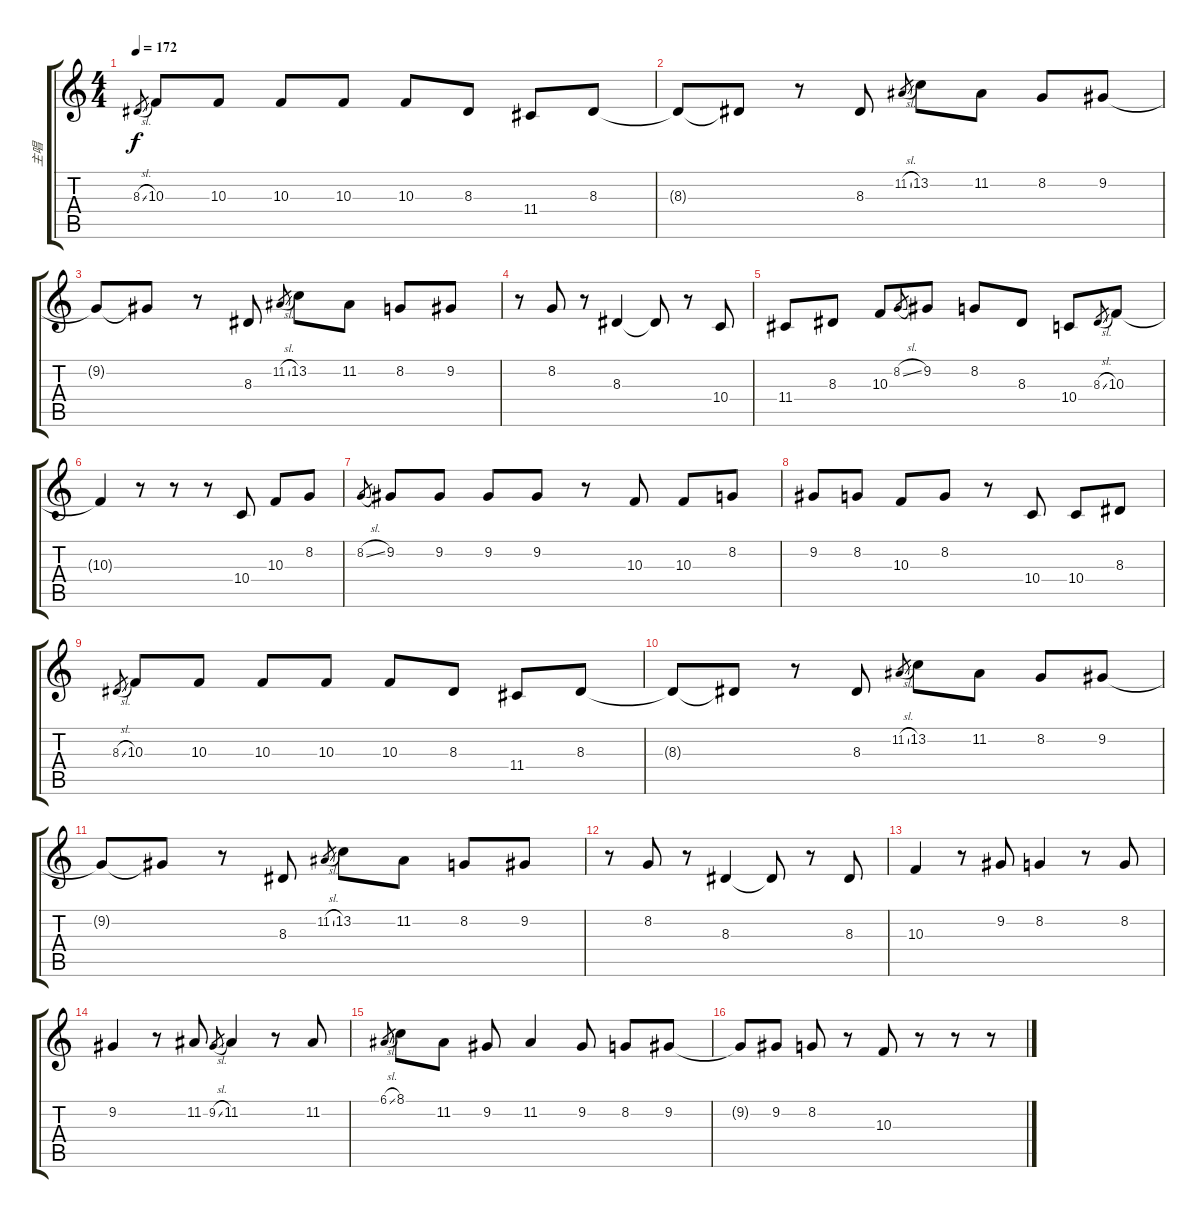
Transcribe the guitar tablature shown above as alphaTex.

\track ("主唱" "主唱") {instrument lead1square}
\staff {score tabs}
\tuning (E4 B3 G3 D3 A2 E2) {hide}
\ts (4 4)
\tempo 172
\clef g2
\ks c
8.3{sl}.8{gr dy f} 10.3.8 10.3.8 10.3.8 10.3.8 10.3.8 8.3.8 11.4.8 8.3.8 |
8.3{t}.8 8.3{t}.8 r.8 8.3.8 11.2{sl}.8{gr} 13.2.8 11.2.8 8.2.8 9.2.8 |
9.2{t}.8 9.2{t}.8 r.8 8.3.8 11.2{sl}.8{gr} 13.2.8 11.2.8 8.2.8 9.2.8 |
r.8 8.2.8 r.8 8.3.4 8.3{t}.8 r.8 10.4.8 |
11.4.8 8.3.8 10.3.8 8.2{sl}.8{gr} 9.2.8 8.2.8 8.3.8 10.4.8 8.3{sl}.8{gr} 10.3.8 |
10.3{t}.4 r.8 r.8 r.8 10.4.8 10.3.8 8.2.8 |
8.2{sl}.8{gr} 9.2.8 9.2.8 9.2.8 9.2.8 r.8 10.3.8 10.3.8 8.2.8 |
9.2.8 8.2.8 10.3.8 8.2.8 r.8 10.4.8 10.4.8 8.3.8 |
8.3{sl}.8{gr} 10.3.8 10.3.8 10.3.8 10.3.8 10.3.8 8.3.8 11.4.8 8.3.8 |
8.3{t}.8 8.3{t}.8 r.8 8.3.8 11.2{sl}.8{gr} 13.2.8 11.2.8 8.2.8 9.2.8 |
9.2{t}.8 9.2{t}.8 r.8 8.3.8 11.2{sl}.8{gr} 13.2.8 11.2.8 8.2.8 9.2.8 |
r.8 8.2.8 r.8 8.3.4 8.3{t}.8 r.8 8.3.8 |
10.3.4 r.8 9.2.8 8.2.4 r.8 8.2.8 |
9.2.4 r.8 11.2.8 9.2{sl}.8{gr} 11.2.4 r.8 11.2.8 |
6.1{sl}.8{gr} 8.1.8 11.2.8 9.2.8 11.2.4 9.2.8 8.2.8 9.2.8 |
9.2{t}.8 9.2.8 8.2.8 r.8 10.3.8 r.8 r.8 r.8
